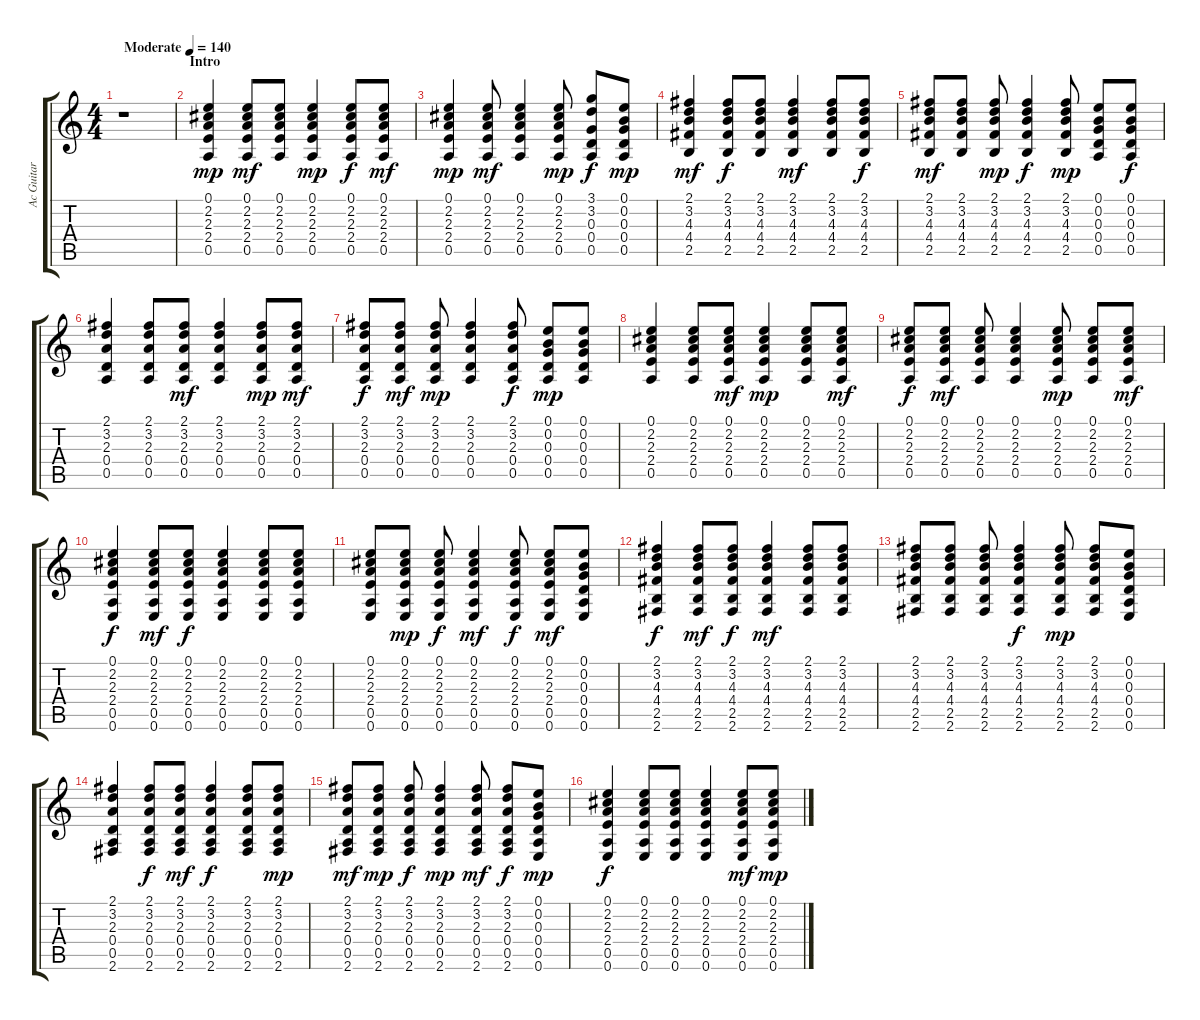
\track ("Ac Guitar" "Ac Guitar") {instrument acousticguitarsteel}
\staff {score tabs}
\tuning (E4 B3 G3 D3 A2 E2) {hide}
\ts (4 4)
\tempo (140 "Moderate")
\clef g2
\ks c
r.1{dy mp instrument acousticguitarsteel} |
\section ("" "Intro")
(0.1 2.2 2.3 2.4 0.5).4 (0.1 2.2 2.3 2.4 0.5).8{dy mf} (0.1 2.2 2.3 2.4 0.5).8 (0.1 2.2 2.3 2.4 0.5).4{dy mp} (0.1 2.2 2.3 2.4 0.5).8{dy f} (0.1 2.2 2.3 2.4 0.5).8{dy mf} |
(0.1 2.2 2.3 2.4 0.5).4{dy mp} (0.1 2.2 2.3 2.4 0.5).8{dy mf} (0.1 2.2 2.3 2.4 0.5).4 (0.1 2.2 2.3 2.4 0.5).8{dy mp} (3.1 3.2 0.3 0.4 0.5).8{dy f} (0.1 0.2 0.3 0.4 0.5).8{dy mp} |
(2.1 3.2 4.3 4.4 2.5).4{dy mf} (2.1 3.2 4.3 4.4 2.5).8{dy f} (2.1 3.2 4.3 4.4 2.5).8 (2.1 3.2 4.3 4.4 2.5).4{dy mf} (2.1 3.2 4.3 4.4 2.5).8 (2.1 3.2 4.3 4.4 2.5).8{dy f} |
(2.1 3.2 4.3 4.4 2.5).8{dy mf} (2.1 3.2 4.3 4.4 2.5).8 (2.1 3.2 4.3 4.4 2.5).8{dy mp} (2.1 3.2 4.3 4.4 2.5).4{dy f} (2.1 3.2 4.3 4.4 2.5).8{dy mp} (0.1 0.2 0.3 0.4 0.5).8 (0.1 0.2 0.3 0.4 0.5).8{dy f} |
(2.1 3.2 2.3 0.4 0.5).4 (2.1 3.2 2.3 0.4 0.5).8 (2.1 3.2 2.3 0.4 0.5).8{dy mf} (2.1 3.2 2.3 0.4 0.5).4 (2.1 3.2 2.3 0.4 0.5).8{dy mp} (2.1 3.2 2.3 0.4 0.5).8{dy mf} |
(2.1 3.2 2.3 0.4 0.5).8{dy f} (2.1 3.2 2.3 0.4 0.5).8{dy mf} (2.1 3.2 2.3 0.4 0.5).8{dy mp} (2.1 3.2 2.3 0.4 0.5).4 (2.1 3.2 2.3 0.4 0.5).8{dy f} (0.1 0.2 0.3 0.4 0.5).8{dy mp} (0.1 0.2 0.3 0.4 0.5).8 |
(0.1 2.2 2.3 2.4 0.5).4 (0.1 2.2 2.3 2.4 0.5).8 (0.1 2.2 2.3 2.4 0.5).8{dy mf} (0.1 2.2 2.3 2.4 0.5).4{dy mp} (0.1 2.2 2.3 2.4 0.5).8 (0.1 2.2 2.3 2.4 0.5).8{dy mf} |
(0.1 2.2 2.3 2.4 0.5).8{dy f} (0.1 2.2 2.3 2.4 0.5).8{dy mf} (0.1 2.2 2.3 2.4 0.5).8 (0.1 2.2 2.3 2.4 0.5).4 (0.1 2.2 2.3 2.4 0.5).8{dy mp} (0.1 2.2 2.3 2.4 0.5).8 (0.1 2.2 2.3 2.4 0.5).8{dy mf} |
(0.1 2.2 2.3 2.4 0.5 0.6).4{dy f} (0.1 2.2 2.3 2.4 0.5 0.6).8{dy mf} (0.1 2.2 2.3 2.4 0.5 0.6).8{dy f} (0.1 2.2 2.3 2.4 0.5 0.6).4 (0.1 2.2 2.3 2.4 0.5 0.6).8 (0.1 2.2 2.3 2.4 0.5 0.6).8 |
(0.1 2.2 2.3 2.4 0.5 0.6).8 (0.1 2.2 2.3 2.4 0.5 0.6).8{dy mp} (0.1 2.2 2.3 2.4 0.5 0.6).8{dy f} (0.1 2.2 2.3 2.4 0.5 0.6).4{dy mf} (0.1 2.2 2.3 2.4 0.5 0.6).8{dy f} (0.1 2.2 2.3 2.4 0.5 0.6).8{dy mf} (0.1 0.2 0.3 0.4 0.5 0.6).8 |
(2.1 3.2 4.3 4.4 2.5 2.6).4{dy f} (2.1 3.2 4.3 4.4 2.5 2.6).8{dy mf} (2.1 3.2 4.3 4.4 2.5 2.6).8{dy f} (2.1 3.2 4.3 4.4 2.5 2.6).4{dy mf} (2.1 3.2 4.3 4.4 2.5 2.6).8 (2.1 3.2 4.3 4.4 2.5 2.6).8 |
(2.1 3.2 4.3 4.4 2.5 2.6).8 (2.1 3.2 4.3 4.4 2.5 2.6).8 (2.1 3.2 4.3 4.4 2.5 2.6).8 (2.1 3.2 4.3 4.4 2.5 2.6).4{dy f} (2.1 3.2 4.3 4.4 2.5 2.6).8{dy mp} (2.1 3.2 4.3 4.4 2.5 2.6).8 (0.1 0.2 0.3 0.4 0.5 0.6).8 |
(2.1 3.2 2.3 0.4 0.5 2.6).4 (2.1 3.2 2.3 0.4 0.5 2.6).8{dy f} (2.1 3.2 2.3 0.4 0.5 2.6).8{dy mf} (2.1 3.2 2.3 0.4 0.5 2.6).4{dy f} (2.1 3.2 2.3 0.4 0.5 2.6).8 (2.1 3.2 2.3 0.4 0.5 2.6).8{dy mp} |
(2.1 3.2 2.3 0.4 0.5 2.6).8{dy mf} (2.1 3.2 2.3 0.4 0.5 2.6).8{dy mp} (2.1 3.2 2.3 0.4 0.5 2.6).8{dy f} (2.1 3.2 2.3 0.4 0.5 2.6).4{dy mp} (2.1 3.2 2.3 0.4 0.5 2.6).8{dy mf} (2.1 3.2 2.3 0.4 0.5 2.6).8{dy f} (0.1 0.2 0.3 0.4 0.5 0.6).8{dy mp} |
(0.1 2.2 2.3 2.4 0.5 0.6).4{dy f} (0.1 2.2 2.3 2.4 0.5 0.6).8 (0.1 2.2 2.3 2.4 0.5 0.6).8 (0.1 2.2 2.3 2.4 0.5 0.6).4 (0.1 2.2 2.3 2.4 0.5 0.6).8{dy mf} (0.1 2.2 2.3 2.4 0.5 0.6).8{dy mp}
